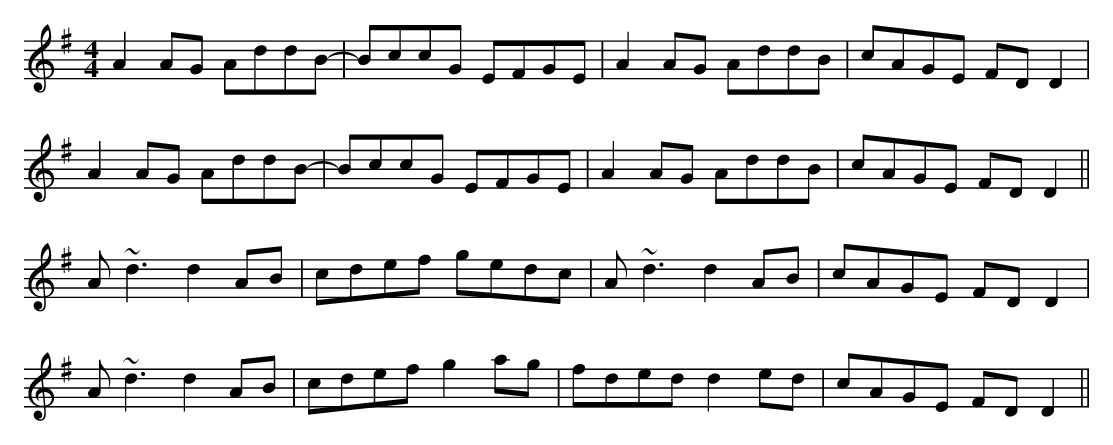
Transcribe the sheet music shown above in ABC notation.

X:1
M:4/4
K:Dmix
A2 AG AddB-|BccG EFGE|A2 AG AddB|cAGE FD D2|
A2 AG AddB-|BccG EFGE|A2 AG AddB|cAGE FD D2||
A ~d3 d2AB|cdef gedc|A ~d3 d2AB|cAGE FD D2|
A ~d3 d2AB|cdef g2ag|fded d2ed|cAGE FD D2||
